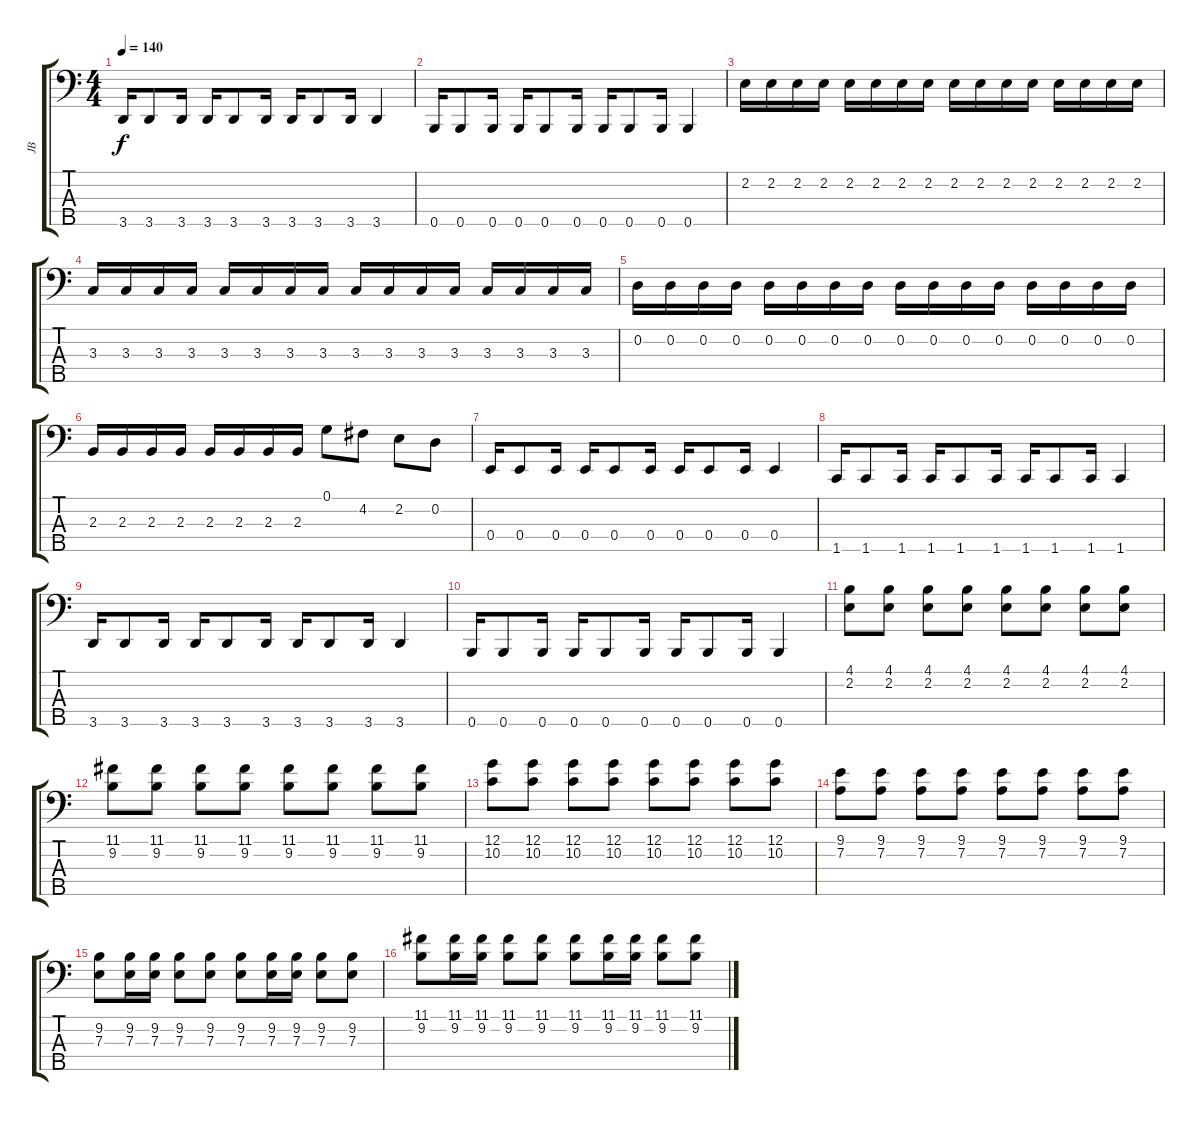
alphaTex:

\track ("JB" "JB") {instrument electricbassfinger}
\staff {score tabs}
\tuning (G2 D2 A1 E1 B0) {hide}
\ts (4 4)
\tempo 140
\clef f4
\ks c
3.5.16{dy f} 3.5.8 3.5.16 3.5.16 3.5.8 3.5.16 3.5.16 3.5.8 3.5.16 3.5.4 |
0.5.16 0.5.8 0.5.16 0.5.16 0.5.8 0.5.16 0.5.16 0.5.8 0.5.16 0.5.4 |
2.2.16 2.2.16 2.2.16 2.2.16 2.2.16 2.2.16 2.2.16 2.2.16 2.2.16 2.2.16 2.2.16 2.2.16 2.2.16 2.2.16 2.2.16 2.2.16 |
3.3.16 3.3.16 3.3.16 3.3.16 3.3.16 3.3.16 3.3.16 3.3.16 3.3.16 3.3.16 3.3.16 3.3.16 3.3.16 3.3.16 3.3.16 3.3.16 |
0.2.16 0.2.16 0.2.16 0.2.16 0.2.16 0.2.16 0.2.16 0.2.16 0.2.16 0.2.16 0.2.16 0.2.16 0.2.16 0.2.16 0.2.16 0.2.16 |
2.3.16 2.3.16 2.3.16 2.3.16 2.3.16 2.3.16 2.3.16 2.3.16 0.1.8 4.2.8 2.2.8 0.2.8 |
0.4.16 0.4.8 0.4.16 0.4.16 0.4.8 0.4.16 0.4.16 0.4.8 0.4.16 0.4.4 |
1.5.16 1.5.8 1.5.16 1.5.16 1.5.8 1.5.16 1.5.16 1.5.8 1.5.16 1.5.4 |
3.5.16 3.5.8 3.5.16 3.5.16 3.5.8 3.5.16 3.5.16 3.5.8 3.5.16 3.5.4 |
0.5.16 0.5.8 0.5.16 0.5.16 0.5.8 0.5.16 0.5.16 0.5.8 0.5.16 0.5.4 |
(4.1 2.2).8 (4.1 2.2).8 (4.1 2.2).8 (4.1 2.2).8 (4.1 2.2).8 (4.1 2.2).8 (4.1 2.2).8 (4.1 2.2).8 |
(11.1 9.2).8 (11.1 9.2).8 (11.1 9.2).8 (11.1 9.2).8 (11.1 9.2).8 (11.1 9.2).8 (11.1 9.2).8 (11.1 9.2).8 |
(12.1 10.2).8 (12.1 10.2).8 (12.1 10.2).8 (12.1 10.2).8 (12.1 10.2).8 (12.1 10.2).8 (12.1 10.2).8 (12.1 10.2).8 |
(9.1 7.2).8 (9.1 7.2).8 (9.1 7.2).8 (9.1 7.2).8 (9.1 7.2).8 (9.1 7.2).8 (9.1 7.2).8 (9.1 7.2).8 |
(9.2 7.3).8 (9.2 7.3).16 (9.2 7.3).16 (9.2 7.3).8 (9.2 7.3).8 (9.2 7.3).8 (9.2 7.3).16 (9.2 7.3).16 (9.2 7.3).8 (9.2 7.3).8 |
(11.1 9.2).8 (11.1 9.2).16 (11.1 9.2).16 (11.1 9.2).8 (11.1 9.2).8 (11.1 9.2).8 (11.1 9.2).16 (11.1 9.2).16 (11.1 9.2).8 (11.1 9.2).8
